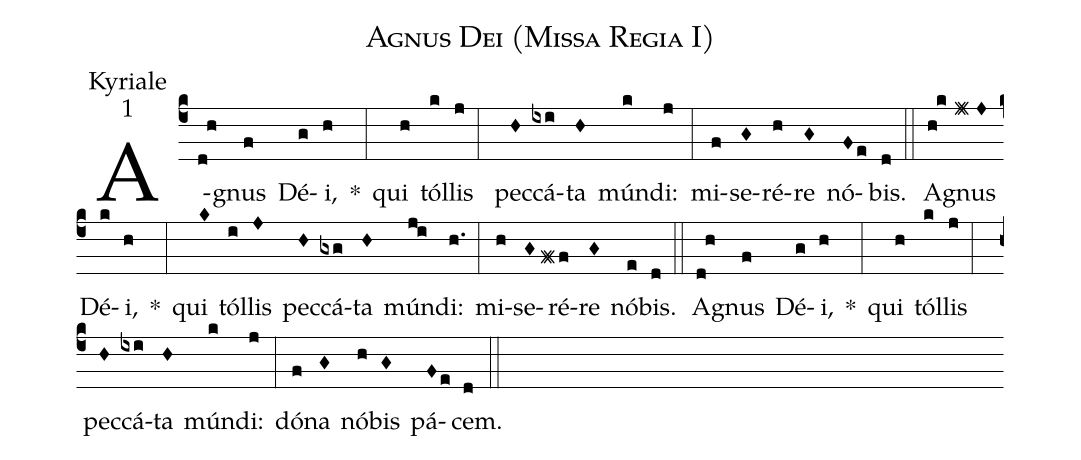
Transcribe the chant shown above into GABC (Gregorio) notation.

name:Agnus Dei (Missa Regia I);
office-part:Kyriale;
mode:1;
%%
(c4) A(d!h)gnus(f) Dé(g)i,(h) *(:) qui(h) tól(k)lis(j:) pec(H)cá(ixi)ta(H) mún(k)di:(j) (:) mi(f)se(G)ré(h)re(G) nó(Fe)bis.(d) (::)
A(h!k)gnus(j#J) Dé(k)i,(h) *(:) qui(K) tól(i)lis(J) pec(H)cá(gxg)ta(H) mún(j!i)di:(h.) (:) mi(h)se(G)ré(f#f)re(G) nó(e)bis.(d) (::)
A(d!h)gnus(f) Dé(g)i,(h) *(:) qui(h) tól(k)lis(j:) pec(H)cá(ixi)ta(H) mún(k)di:(j) (:) dó(f)na(G) nó(h)bis(G) pá(Fe)cem.(d) (::)
